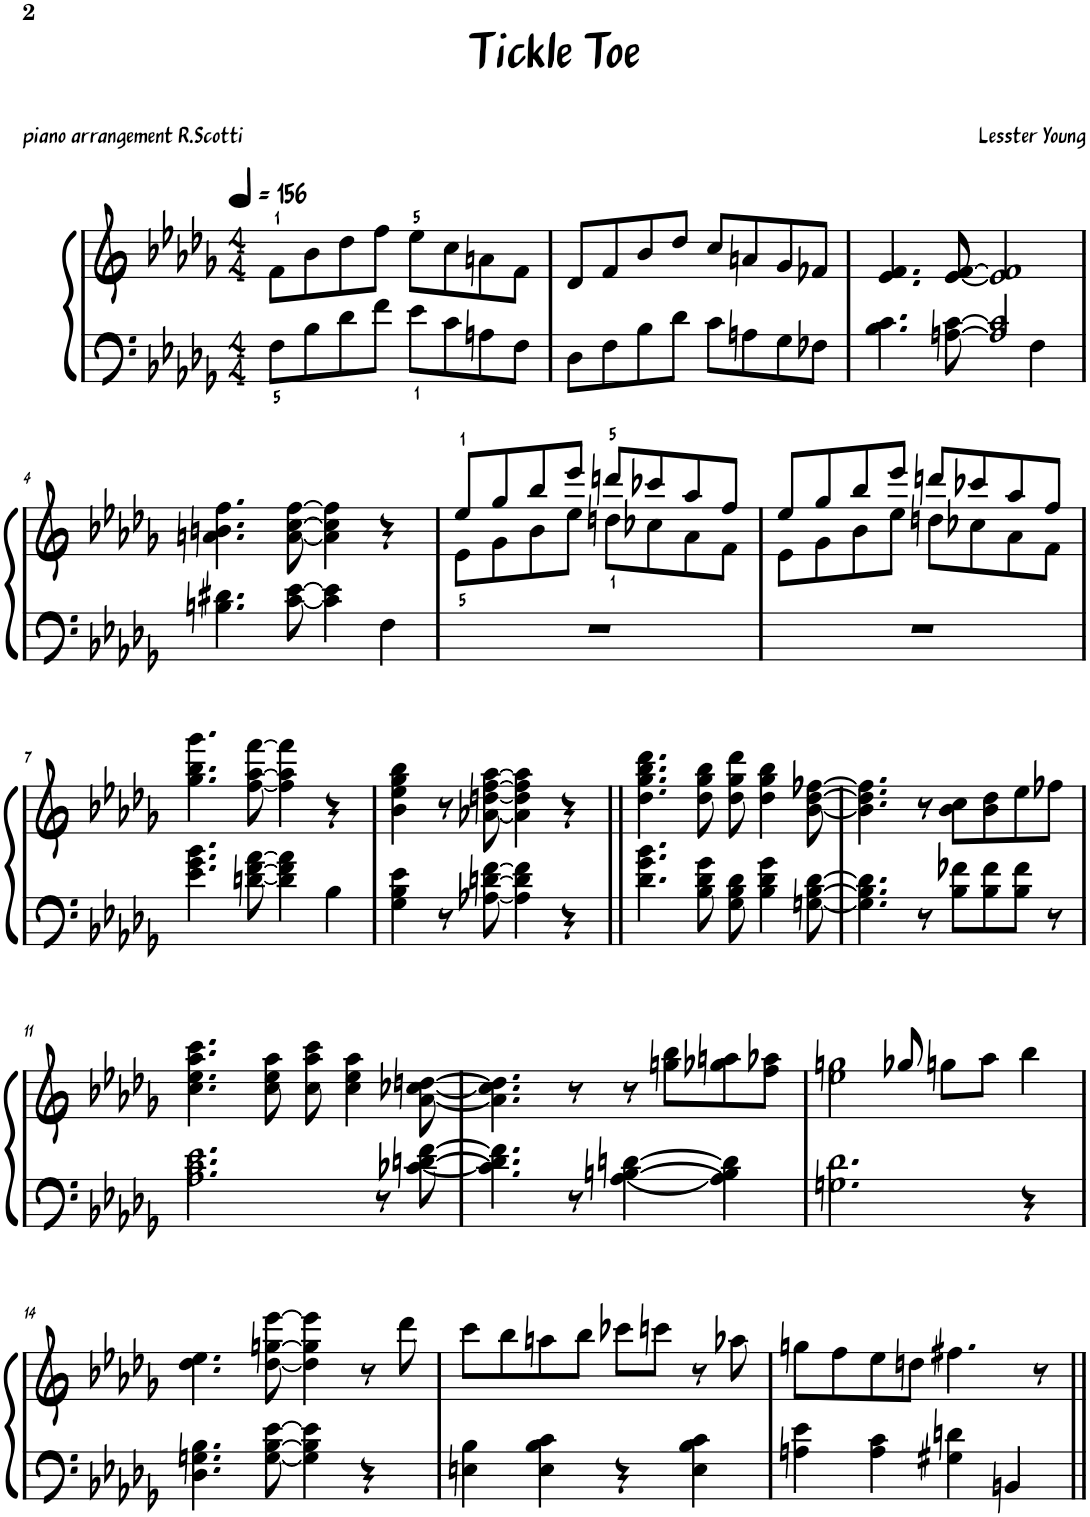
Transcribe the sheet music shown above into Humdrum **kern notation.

**kern	**kern
*part1	*part1
*staff2	*staff1
*I"Piano	*
*I'Pno.	*
*clefF4	*clefG2
*k[b-e-a-d-g-]	*k[b-e-a-d-g-]
*M4/4	*M4/4
*MM156	*MM156
=1	=1
8F\L	8f\L
8B-\	8b-\
8d-\	8dd-\
8f\J	8ff\J
8e-\L	8ee-\L
8c\	8cc\
8An\	8an\
8F\J	8f\J
=2	=2
8D-\L	8d-/L
8F\	8f/
8B-\	8b-/
8d-\J	8dd-/J
8c\L	8cc/L
8An\	8an/
8G-\	8g-/
8F-X\J	8f-X/J
=3	=3
*^	*
4.B-\ 4.c\	2.ryy	4.e-/ 4.f/
[8An\ [8c\	.	[8e-/ [8f/
2A/] 2c/]	.	2e-/] 2f/]
.	4F\	.
*v	*v	*
!!LO:LB:g=z
=4	=4
4.Bn\ 4.d#X\	4.an\ 4.bn\ 4.ff\
[8c\ [8e-\	[8a\ [8cc\ [8ff\
4c\] 4e-\]	4a\] 4cc\] 4ff\]
4F\	4r
=5	=5
*	*^
1r	8ee-/L	8e-\L
.	8gg-/	8g-\
.	8bb-/	8b-\
.	8eee-/J	8ee-\J
.	8dddn/L	8ddn\L
.	8ccc-X/	8cc-X\
.	8aa-/	8a-\
.	8ff/J	8f\J
=6	=6	=6
1r	8ee-/L	8e-\L
.	8gg-/	8g-\
.	8bb-/	8b-\
.	8eee-/J	8ee-\J
.	8dddn/L	8ddn\L
.	8ccc-X/	8cc-X\
.	8aa-/	8a-\
.	8ff/J	8f\J
*	*v	*v
!!LO:LB:g=z
=7	=7
4.e-\ 4.g-\ 4.b-\	4.gg-\ 4.bb-\ 4.ggg-\
[8dn\ [8f\ [8a-\	[8ff\ [8aa-\ [8fff\
4d\] 4f\] 4a-\]	4ff\] 4aa-\] 4fff\]
4B-\	4r
=8	=8
4G-\ 4B-\ 4e-\	4b-\ 4ee-\ 4gg-\ 4bb-\
8r	8r
[8A-X\ [8dn\ [8f\	[8a-X\ [8ddn\ [8ff\ [8aa-\
4A-\] 4d\] 4f\]	4a-\] 4dd\] 4ff\] 4aa-\]
4r	4r
=9||	=9||
4.d-\ 4.g-\ 4.b-\	4.dd-\ 4.gg-\ 4.bb-\ 4.ddd-\
8B-\ 8d-\ 8g-\	8dd-\ 8gg-\ 8bb-\
8G-\ 8B-\ 8d-\	8dd-\ 8gg-\ 8ddd-\
4B-\ 4d-\ 4g-\	4dd-\ 4gg-\ 4bb-\
[8Gn\ [8B-\ [8d-\	[8b-\ [8dd-\ [8ff-X\
=10	=10
4.G\] 4.B-\] 4.d-\]	4.b-\] 4.dd-\] 4.ff-\]
8r	8r
8B-\ 8f-X\L	8b-\ 8cc\L
8B-\ 8f-\	8b-\ 8dd-\
8B-\ 8f-\J	8ee-\
8r	8ff-X\J
!!LO:LB:g=z
=11	=11
2.A-\ 2.c\ 2.e-\	4.cc\ 4.ee-\ 4.aa-\ 4.ccc\
.	8cc\ 8ee-\ 8aa-\
.	8cc\ 8aa-\ 8ccc\
.	4cc\ 4ee-\ 4aa-\
8r	.
[8c-X\ [8dn\ [8f\	[8a-\ [8cc-X\ [8ddn\
=12	=12
4.c-\] 4.d\] 4.f\]	4.a-\] 4.cc-\] 4.dd\]
8r	8r
[4A-\ [4Bn\ [4dn\	8r
.	8ggn\ 8bb-\L
4A-\] 4B\] 4d\]	8gg-X\ 8aan\
.	8ff\ 8aa-X\J
=13	=13
*	*^
2.Gn\ 2.d-\	4.ryy	2ee-\ 2ggn\
.	8gg-X/	.
.	8ggn\L	2ryy
.	8aa-\J	.
4r	4bb-\	.
*	*v	*v
!!LO:LB:g=z
=14	=14
4.D-\ 4.Gn\ 4.B-\	4.dd-\ 4.ee-\
[8G\ [8B-\ [8e-\	[8dd-\ [8ggn\ [8eee-\
4G\] 4B-\] 4e-\]	4dd-\] 4gg\] 4eee-\]
4r	8r
.	8ddd-\
=15	=15
4En\ 4B-\	8ccc\L
.	8bb-\
4E\ 4B-\ 4c\	8aan\
.	8bb-\J
4r	8ccc-X\L
.	8cccn\J
4E\ 4B-\ 4c\	8r
.	8aa-X\
=16	=16
4An\ 4e-\	8ggn\L
.	8ff\
4A\ 4c\	8ee-\
.	8ddn\J
4G#X\ 4dn\	4.ff#X\
4BBn/	.
.	8r
=||	=||
*-	*-
